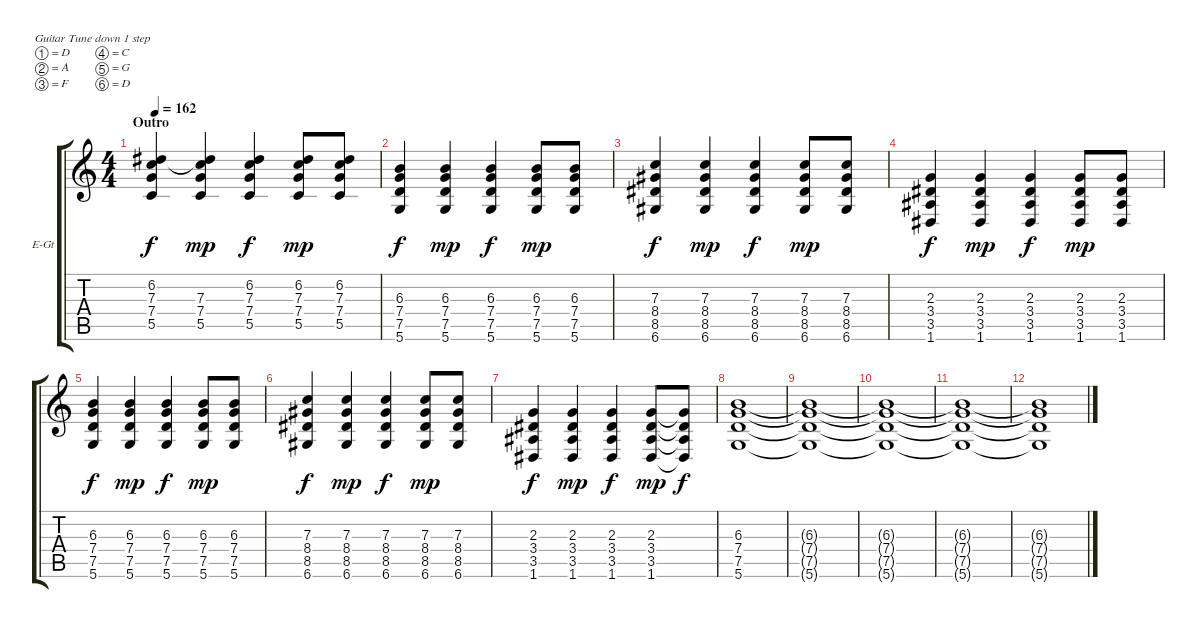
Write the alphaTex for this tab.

\bracketExtendMode groupsimilarinstruments
\firstSystemTrackNameOrientation horizontal
\otherSystemsTrackNameOrientation horizontal
\track ("Intro Guitar Clean A" "E-Gt") {instrument electricguitarjazz}
\staff {score tabs}
\tuning (D4 A3 F3 C3 G2 D2)
\ts (4 4)
\section ("" "Outro")
\tempo 162
\clef g2
\ks c
(6.2 7.3 7.4 5.5).4{dy f} (6.2{t} 7.3 7.4 5.5).4{dy mp} (6.2 7.3 7.4 5.5).4{dy f} (6.2 7.3 7.4 5.5).8{dy mp} (6.2 7.3 7.4 5.5).8 |
(6.3 7.4 7.5 5.6).4{dy f} (6.3 7.4 7.5 5.6).4{dy mp} (6.3 7.4 7.5 5.6).4{dy f} (6.3 7.4 7.5 5.6).8{dy mp} (6.3 7.4 7.5 5.6).8 |
(7.3 8.4 8.5 6.6).4{dy f} (7.3 8.4 8.5 6.6).4{dy mp} (7.3 8.4 8.5 6.6).4{dy f} (7.3 8.4 8.5 6.6).8{dy mp} (7.3 8.4 8.5 6.6).8 |
(2.3 3.4 3.5 1.6).4{dy f} (2.3 3.4 3.5 1.6).4{dy mp} (2.3 3.4 3.5 1.6).4{dy f} (2.3 3.4 3.5 1.6).8{dy mp} (2.3 3.4 3.5 1.6).8 |
(6.3 7.4 7.5 5.6).4{dy f} (6.3 7.4 7.5 5.6).4{dy mp} (6.3 7.4 7.5 5.6).4{dy f} (6.3 7.4 7.5 5.6).8{dy mp} (6.3 7.4 7.5 5.6).8 |
(7.3 8.4 8.5 6.6).4{dy f} (7.3 8.4 8.5 6.6).4{dy mp} (7.3 8.4 8.5 6.6).4{dy f} (7.3 8.4 8.5 6.6).8{dy mp} (7.3 8.4 8.5 6.6).8 |
(2.3 3.4 3.5 1.6).4{dy f} (2.3 3.4 3.5 1.6).4{dy mp} (2.3 3.4 3.5 1.6).4{dy f} (2.3 3.4 3.5 1.6).8{dy mp} (2.3{t} 3.4{t} 3.5{t} 1.6{t}).8{dy f} |
(6.3 7.4 7.5 5.6).1 |
(6.3{t} 7.4{t} 7.5{t} 5.6{t}).1 |
(6.3{t} 7.4{t} 7.5{t} 5.6{t}).1 |
(6.3{t} 7.4{t} 7.5{t} 5.6{t}).1 |
(6.3{t} 7.4{t} 7.5{t} 5.6{t}).1
